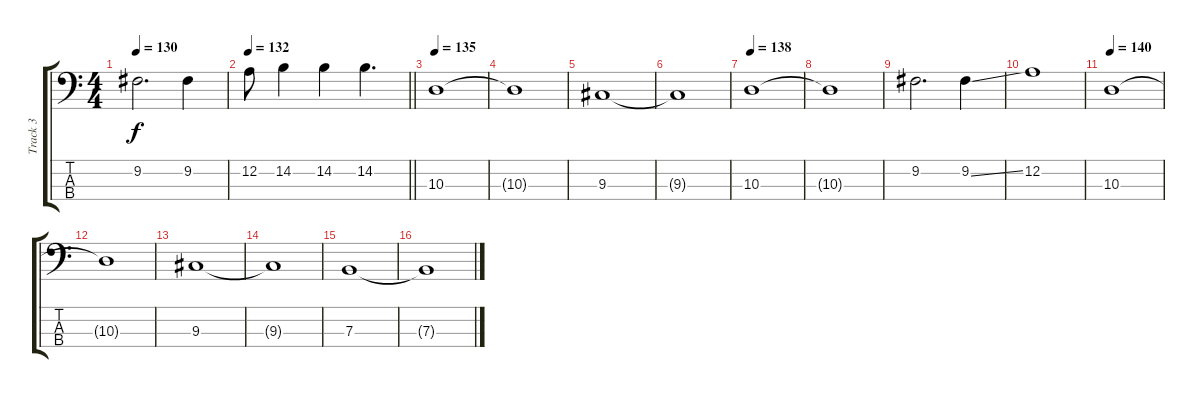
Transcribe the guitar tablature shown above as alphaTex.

\track ("Track 3" "Track 3") {instrument electricbasspick}
\staff {score tabs}
\tuning (D2 A1 E1 B0) {hide}
\ts (4 4)
\tempo 130
\clef f4
\ks c
9.2.2{d dy f} 9.2.4 |
\tempo 132
\barLineRight lightlight
12.2.8 14.2.4 14.2.4 14.2.4{d} |
\section ("" "")
\tempo 135
10.3.1 |
10.3{t}.1 |
9.3.1 |
9.3{t}.1 |
\tempo 138
10.3.1 |
10.3{t}.1 |
9.2.2{d} 9.2{ss}.4 |
12.2.1 |
\tempo 140
10.3.1 |
10.3{t}.1 |
9.3.1 |
9.3{t}.1 |
7.3.1 |
7.3{t}.1
